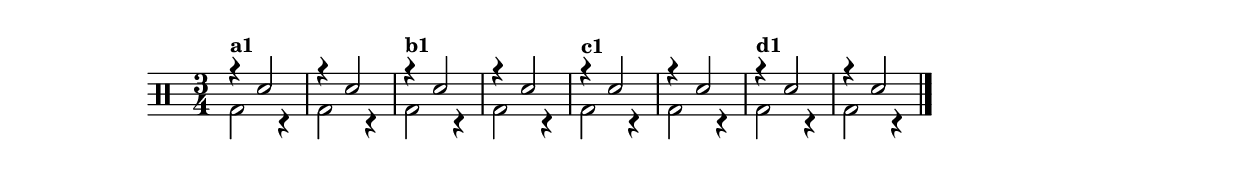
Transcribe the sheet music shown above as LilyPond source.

%-*- coding: utf-8 -*-

\version "2.14.2"

%\header {title = "variacoes sobre bambalalao - variacao 1"}

\drums {

\override Staff.TimeSignature #'style = #'()
\time 3/4 

\context DrumVoice = "1" { }
\context DrumVoice = "2" {  }

<<
{r4^\markup {\small \bold {"a1"}} sn2 
r4 sn2 
r4^\markup {\small \bold {"b1"}} sn2
r4 sn2 
r4^\markup {\small \bold {"c1"}} sn2
r4 sn2 
r4^\markup {\small \bold {"d1"}} sn2
r4 sn2   
}
\\{ bd2 r4
bd2 r4
bd2 r4
bd2 r4
bd2 r4
bd2 r4
bd2 r4
bd2 r4

  }
>>


\bar "|."

}

